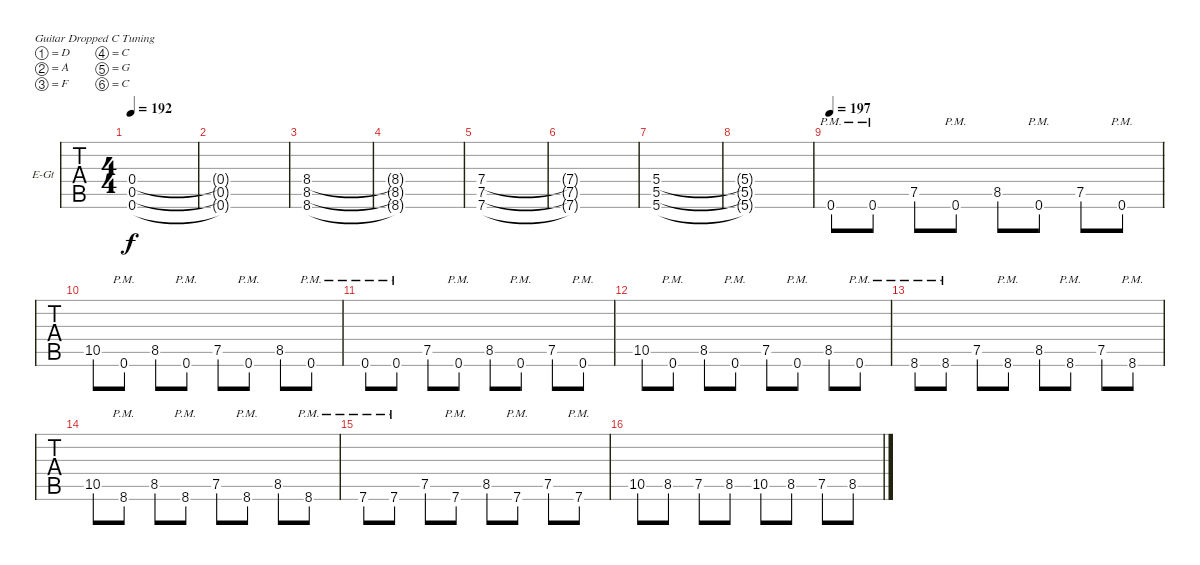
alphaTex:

\bracketExtendMode groupsimilarinstruments
\firstSystemTrackNameOrientation horizontal
\otherSystemsTrackNameOrientation horizontal
\track ("Track 2" "E-Gt") {instrument distortionguitar}
\staff {tabs}
\tuning (D4 A3 F3 C3 G2 C2)
\ts (4 4)
\tempo 192
\clef g2
\ks c
(0.4 0.5 0.6).1{dy f} |
(0.4{t} 0.5{t} 0.6{t}).1 |
(8.4 8.5 8.6).1 |
(8.4{t} 8.5{t} 8.6{t}).1 |
(7.4 7.5 7.6).1 |
(7.4{t} 7.5{t} 7.6{t}).1 |
(5.4 5.5 5.6).1 |
(5.4{t} 5.5{t} 5.6{t}).1 |
\tempo 197
0.6{pm}.8 0.6{pm}.8 7.5.8 0.6{pm}.8 8.5.8 0.6{pm}.8 7.5.8 0.6{pm}.8 |
10.5.8 0.6{pm}.8 8.5.8 0.6{pm}.8 7.5.8 0.6{pm}.8 8.5.8 0.6{pm}.8 |
0.6{pm}.8 0.6{pm}.8 7.5.8 0.6{pm}.8 8.5.8 0.6{pm}.8 7.5.8 0.6{pm}.8 |
10.5.8 0.6{pm}.8 8.5.8 0.6{pm}.8 7.5.8 0.6{pm}.8 8.5.8 0.6{pm}.8 |
8.6{pm}.8 8.6{pm}.8 7.5.8 8.6{pm}.8 8.5.8 8.6{pm}.8 7.5.8 8.6{pm}.8 |
10.5.8 8.6{pm}.8 8.5.8 8.6{pm}.8 7.5.8 8.6{pm}.8 8.5.8 8.6{pm}.8 |
7.6{pm}.8 7.6{pm}.8 7.5.8 7.6{pm}.8 8.5.8 7.6{pm}.8 7.5.8 7.6{pm}.8 |
10.5.8 8.5.8 7.5.8 8.5.8 10.5.8 8.5.8 7.5.8 8.5.8
